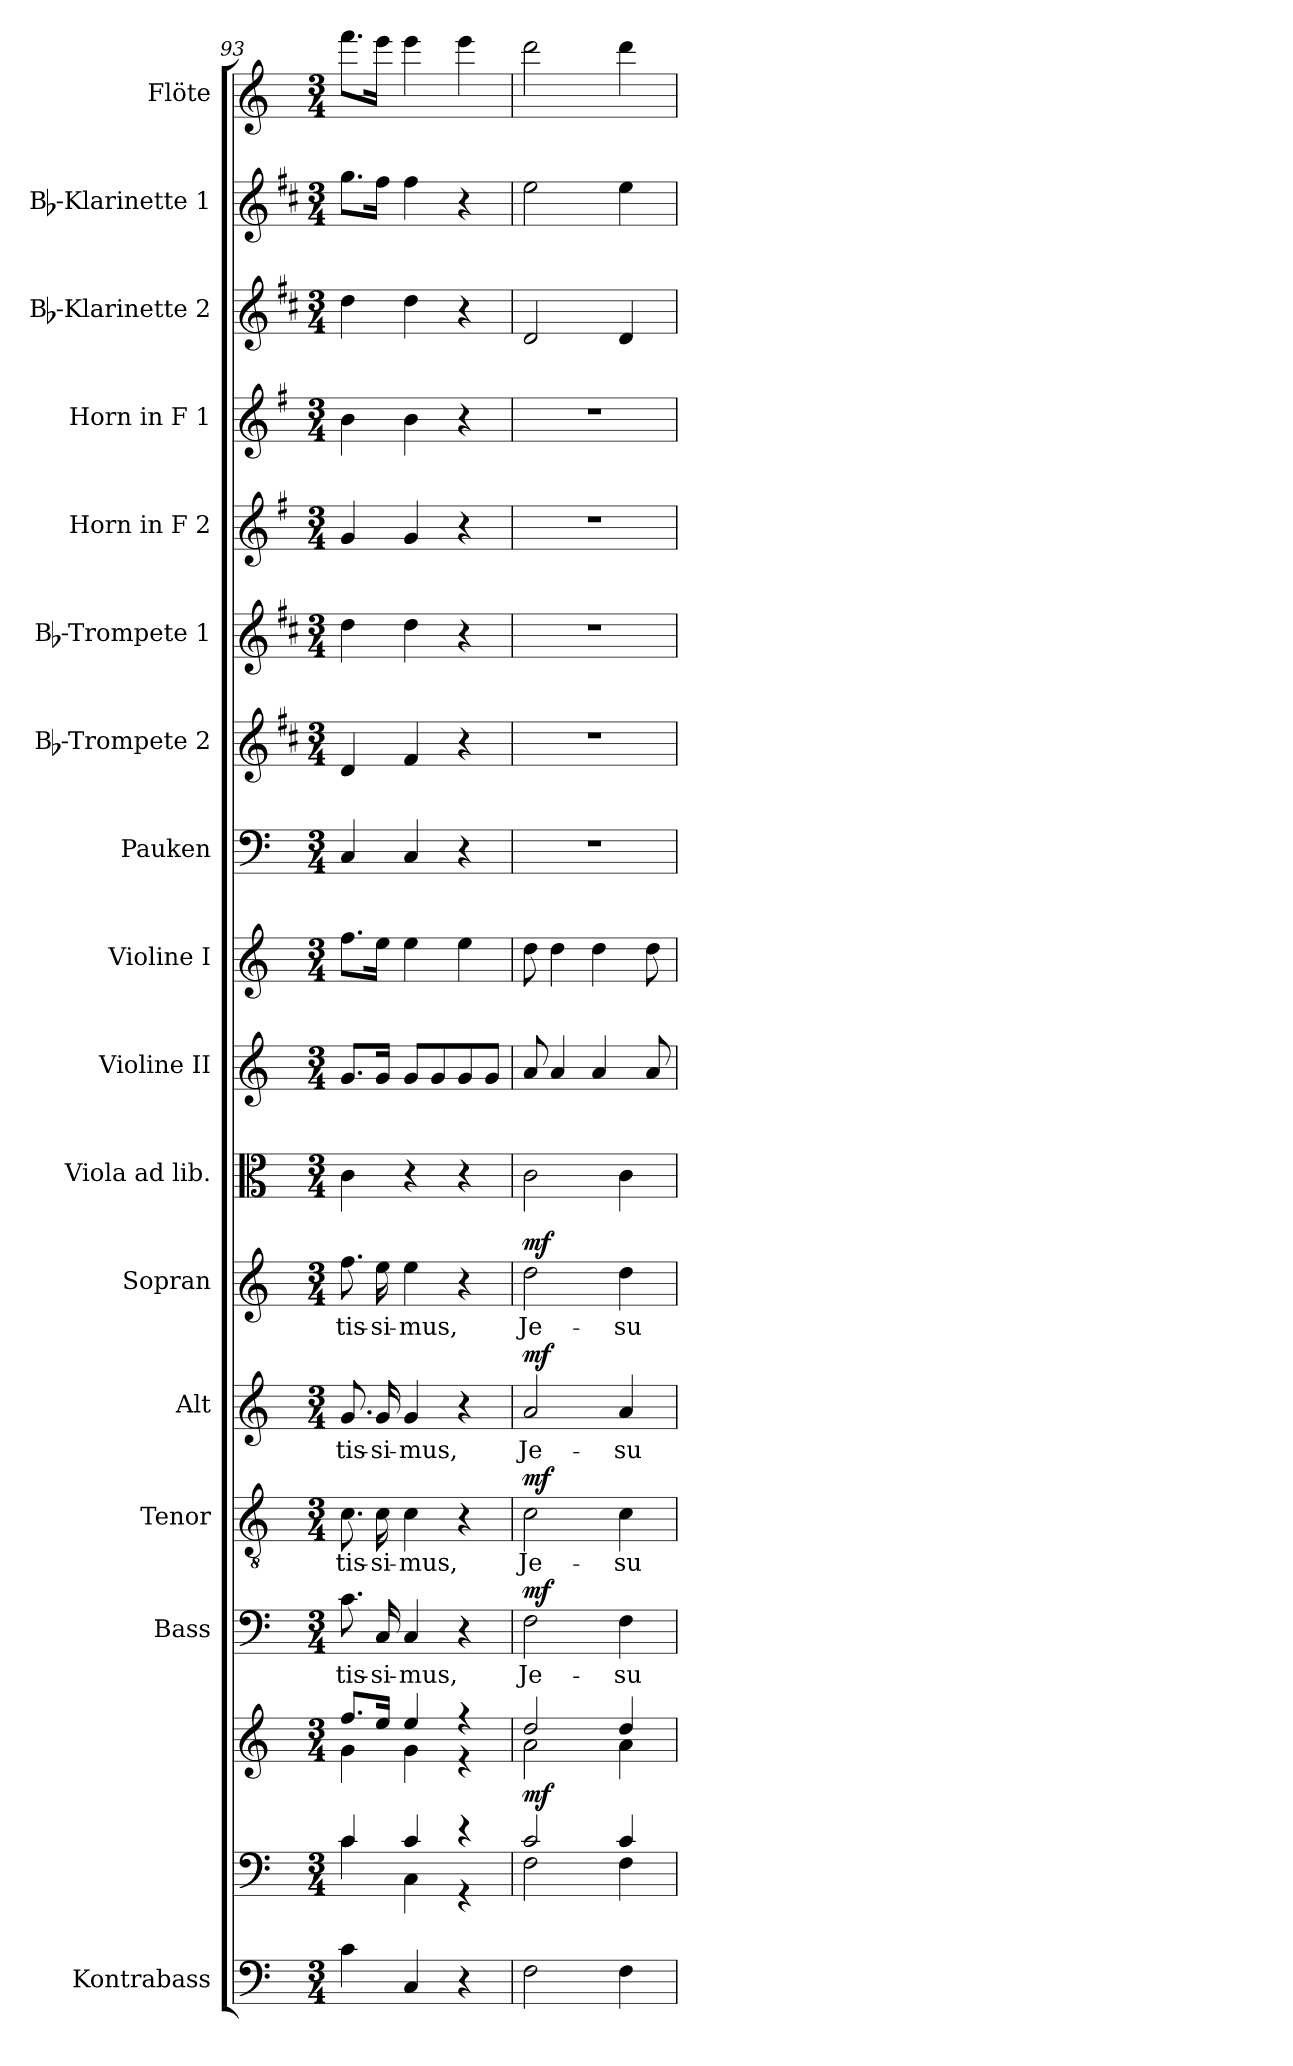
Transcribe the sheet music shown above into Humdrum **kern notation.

**kern	**kern	**kern	**dynam	**kern	**text	**dynam	**kern	**text	**dynam	**kern	**text	**dynam	**kern	**text	**dynam	**kern	**kern	**kern	**kern	**kern	**kern	**kern	**kern	**kern	**kern	**kern
*part17	*part16	*part16	*part16	*part15	*part15	*part15	*part14	*part14	*part14	*part13	*part13	*part13	*part12	*part12	*part12	*part11	*part10	*part9	*part8	*part7	*part6	*part5	*part4	*part3	*part2	*part1
*staff18	*staff17	*staff16	*staff16/17	*staff15	*staff15	*staff15	*staff14	*staff14	*staff14	*staff13	*staff13	*staff13	*staff12	*staff12	*staff12	*staff11	*staff10	*staff9	*staff8	*staff7	*staff6	*staff5	*staff4	*staff3	*staff2	*staff1
*I"Kontrabass	*	*	*	*I"Bass	*	*	*I"Tenor	*	*	*I"Alt	*	*	*I"Sopran	*	*	*I"Viola ad lib.	*I"Violine II	*I"Violine I	*I"Pauken	*I"Bb-Trompete 2	*I"Bb-Trompete 1	*I"Horn in F 2	*I"Horn in F 1	*I"Bb-Klarinette 2	*I"Bb-Klarinette 1	*I"Flöte
*I'Kb.	*	*	*	*I'B.	*	*	*I'T.	*	*	*I'A.	*	*	*I'S.	*	*	*I'Vla.	*I'Vl. II	*I'Vl. I	*I'Pk.	*I'Bb Trp. 2	*I'Bb Trp. 1	*	*	*I'Bb Kl. 2	*I'Bb Kl. 1	*I'Fl.
*clefF4	*clefF4	*clefG2	*	*clefF4	*	*	*clefGv2	*	*	*clefG2	*	*	*clefG2	*	*	*clefC3	*clefG2	*clefG2	*clefF4	*clefG2	*clefG2	*clefG2	*clefG2	*clefG2	*clefG2	*clefG2
*ITrd7c12	*	*	*	*	*	*	*	*	*	*	*	*	*	*	*	*	*	*	*	*ITrd1c2	*ITrd1c2	*ITrd4c7	*ITrd4c7	*ITrd1c2	*ITrd1c2	*
*k[]	*k[]	*k[]	*	*k[]	*	*	*k[]	*	*	*k[]	*	*	*k[]	*	*	*k[]	*k[]	*k[]	*k[]	*k[]	*k[]	*k[]	*k[]	*k[]	*k[]	*k[]
*C:	*C:	*C:	*	*C:	*	*	*C:	*	*	*C:	*	*	*C:	*	*	*C:	*C:	*C:	*C:	*C:	*C:	*C:	*C:	*C:	*C:	*C:
*M3/4	*M3/4	*M3/4	*	*M3/4	*	*	*M3/4	*	*	*M3/4	*	*	*M3/4	*	*	*M3/4	*M3/4	*M3/4	*M3/4	*M3/4	*M3/4	*M3/4	*M3/4	*M3/4	*M3/4	*M3/4
=93	=93	=93	=93	=93	=93	=93	=93	=93	=93	=93	=93	=93	=93	=93	=93	=93	=93	=93	=93	=93	=93	=93	=93	=93	=93	=93
*	*^	*^	*	*	*	*	*	*	*	*	*	*	*	*	*	*	*	*	*	*	*	*	*	*	*	*
!	!	!	!	!	!	!	!LO:LY:b	!	!	!LO:LY:b	!	!	!LO:LY:b	!	!	!LO:LY:b	!	!	!	!	!	!	!	!	!	!	!	!
4C\	4c/	4c\	8.ff/L	4g\	.	8.c\	-tis-	.	8.c\	-tis-	.	8.g/	-tis-	.	8.ff\	-tis-	.	4c\	8.g/L	8.ff\L	4C/	4c/	4cc\	4c/	4e\	4cc\	8.ff\L	8.fff\L
!	!	!	!	!	!	!	!LO:LY:b	!	!	!LO:LY:b	!	!	!LO:LY:b	!	!	!LO:LY:b	!	!	!	!	!	!	!	!	!	!	!	!
.	.	.	16ee/Jk	.	.	16C/	-si-	.	16c\	-si-	.	16g/	-si-	.	16ee\	-si-	.	.	16g/Jk	16ee\Jk	.	.	.	.	.	.	16ee\Jk	16eee\Jk
!	!	!	!	!	!	!	!LO:LY:b	!	!	!LO:LY:b	!	!	!LO:LY:b	!	!	!LO:LY:b	!	!	!	!	!	!	!	!	!	!	!	!
4CC/	4c/	4C\	4ee/	4g\	.	4C/	-mus,	.	4c\	-mus,	.	4g/	-mus,	.	4ee\	-mus,	.	4r	8g/L	4ee\	4C/	4e/	4cc\	4c/	4e\	4cc\	4ee\	4eee\
.	.	.	.	.	.	.	.	.	.	.	.	.	.	.	.	.	.	.	8g/	.	.	.	.	.	.	.	.	.
4r	4r	4r	4r	4r	.	4r	.	.	4r	.	.	4r	.	.	4r	.	.	4r	8g/	4ee\	4r	4r	4r	4r	4r	4r	4r	4eee\
.	.	.	.	.	.	.	.	.	.	.	.	.	.	.	.	.	.	.	8g/J	.	.	.	.	.	.	.	.	.
=94	=94	=94	=94	=94	=94	=94	=94	=94	=94	=94	=94	=94	=94	=94	=94	=94	=94	=94	=94	=94	=94	=94	=94	=94	=94	=94	=94	=94
!	!	!	!	!	!LO:DY:b	!	!LO:LY:b	!LO:DY:a	!	!LO:LY:b	!LO:DY:a	!	!LO:LY:b	!LO:DY:a	!	!LO:LY:b	!LO:DY:a	!	!	!	!	!	!	!	!	!	!	!
2FF\	2c/	2F\	2dd/	2a\	mf	2F\	Je-	mf	2c\	Je-	mf	2a/	Je-	mf	2dd\	Je-	mf	2c\	8a/	8dd\	2.r	2.r	2.r	2.r	2.r	2c/	2dd\	2ddd\
.	.	.	.	.	.	.	.	.	.	.	.	.	.	.	.	.	.	.	4a/	4dd\	.	.	.	.	.	.	.	.
.	.	.	.	.	.	.	.	.	.	.	.	.	.	.	.	.	.	.	4a/	4dd\	.	.	.	.	.	.	.	.
!	!	!	!	!	!	!	!LO:LY:b	!	!	!LO:LY:b	!	!	!LO:LY:b	!	!	!LO:LY:b	!	!	!	!	!	!	!	!	!	!	!	!
4FF\	4c/	4F\	4dd/	4a\	.	4F\	-su	.	4c\	-su	.	4a/	-su	.	4dd\	-su	.	4c\	.	.	.	.	.	.	.	4c/	4dd\	4ddd\
.	.	.	.	.	.	.	.	.	.	.	.	.	.	.	.	.	.	.	8a/	8dd\	.	.	.	.	.	.	.	.
*	*v	*v	*	*	*	*	*	*	*	*	*	*	*	*	*	*	*	*	*	*	*	*	*	*	*	*	*	*
*	*	*v	*v	*	*	*	*	*	*	*	*	*	*	*	*	*	*	*	*	*	*	*	*	*	*	*	*
=	=	=	=	=	=	=	=	=	=	=	=	=	=	=	=	=	=	=	=	=	=	=	=	=	=	=
*-	*-	*-	*-	*-	*-	*-	*-	*-	*-	*-	*-	*-	*-	*-	*-	*-	*-	*-	*-	*-	*-	*-	*-	*-	*-	*-
